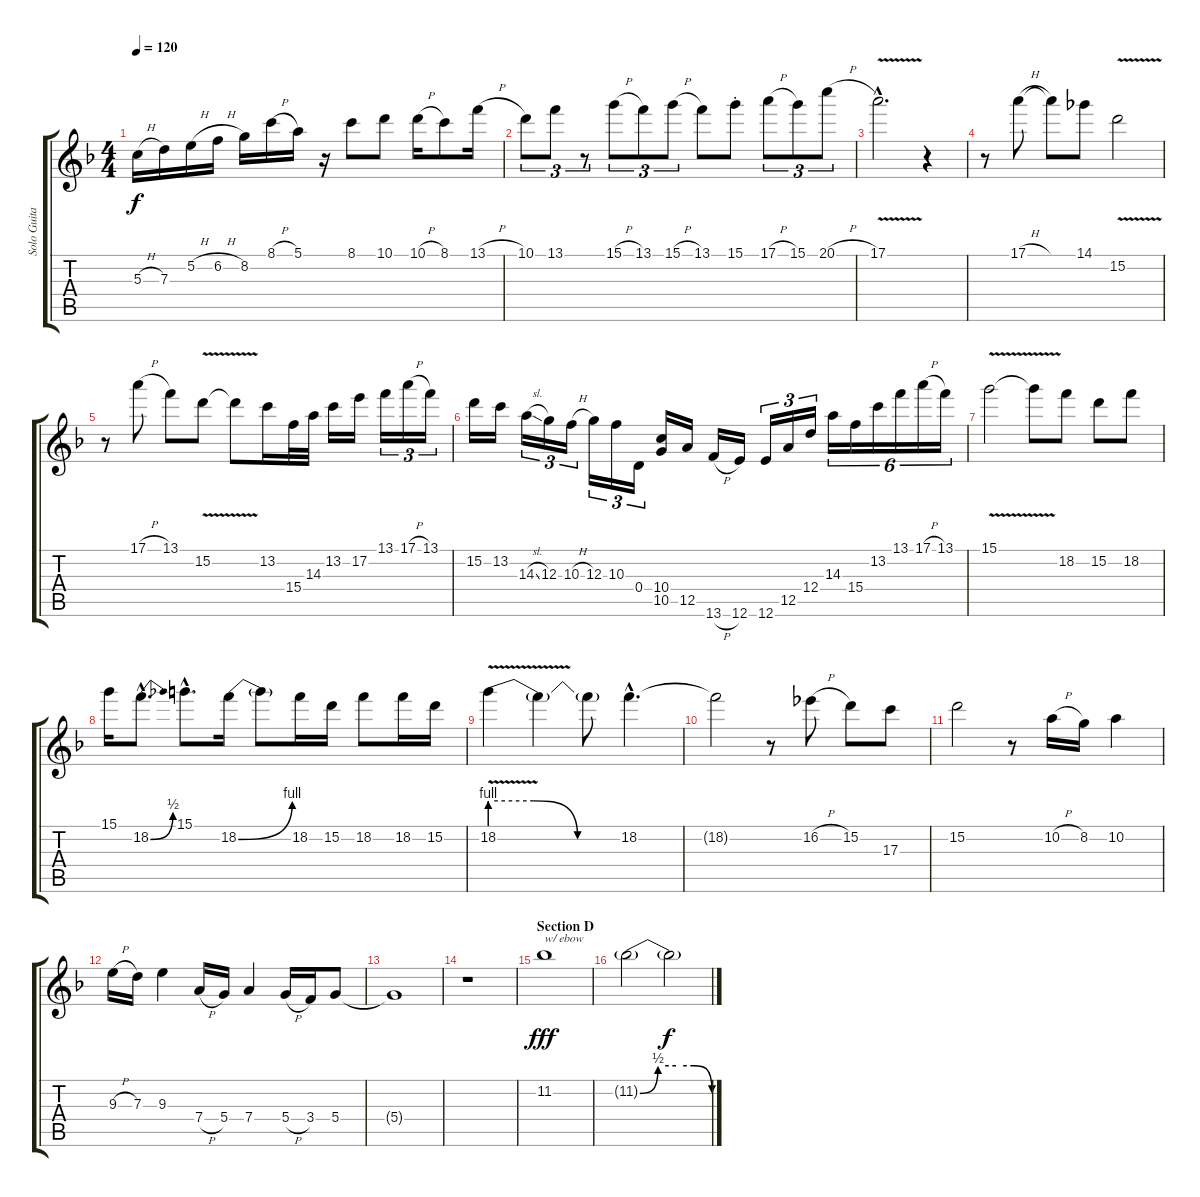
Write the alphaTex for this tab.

\track ("Solo Guitar (Standard)" "Solo Guita") {instrument electricguitarjazz}
\staff {score tabs}
\tuning (E4 B3 G3 D3 A2 E2) {hide}
\ts (4 4)
\tempo 120
\clef g2
\ks f
5.3{h}.16{dy f} 7.3.16 5.2{h}.16 6.2{h}.16 8.2.16 8.1{h}.16 5.1.16 r.16 8.1.8 10.1.8 10.1{h}.16 8.1.8 13.1{h}.16 |
10.1.8{tu (3 2)} 13.1.8{tu (3 2)} r.8{tu (3 2)} 15.1{h}.8{tu (3 2)} 13.1.8{tu (3 2)} 15.1{h}.8{tu (3 2)} 13.1.8 15.1{st}.8 17.1{h}.8{tu (3 2)} 15.1.8{tu (3 2)} 20.1{h}.8{tu (3 2)} |
17.1{v hac}.2{d} r.4 |
r.8 17.1{h}.8 17.1{t}.8 14.1.8 15.2{v}.2 |
r.8 17.1{h}.8 13.1.8 15.2{v}.8 15.2{t}.8 13.2.16 15.4.32 14.3.32 13.2.16 17.2.16 13.1.16{tu (3 2)} 17.1{h}.16{tu (3 2)} 13.1.16{tu (3 2)} |
15.2.16 13.2.16 14.3{sl}.16{tu (3 2)} 12.3.16{tu (3 2)} 10.3{h}.16{tu (3 2)} 12.3.16{tu (3 2)} 10.3.16{tu (3 2)} 0.4.16{tu (3 2)} (10.4 10.5).16 12.5.16 13.6{h}.16 12.6.16 12.6.16{tu (3 2)} 12.5.16{tu (3 2)} 12.4.16{tu (3 2)} 14.3.16{tu (6 4)} 15.4.16{tu (6 4)} 13.2.16{tu (6 4)} 13.1.16{tu (6 4)} 17.1{h}.16{tu (6 4)} 13.1.16{tu (6 4)} |
15.1{v}.2 15.1{t}.8 18.2.8 15.2.8 18.2.8 |
15.1.16 18.2{be (bend 0 0 60 2) hac}.8{d} 15.1{hac}.8{d} 18.2{be (bend 0 0 60 4)}.16 18.2{t}.8 18.2.16 15.2.16 18.2.8 18.2.16 15.2.16 |
18.2{be (custom 0 4 20 4 40 0 60 0) v}.4 18.2{t}.4 18.2{t}.8 18.2{hac}.4{d} |
18.2{t}.2 r.8 16.2{h}.8 15.2.8 17.3.8 |
15.2.2 r.8 10.2{h}.16 8.2.16 10.2.4 |
9.3{h}.16 7.3.16 9.3.4 7.4{h}.16 5.4.16 7.4.4 5.4{h}.16 3.4.16 5.4.8 |
5.4{t}.1 |
r.1 |
\section ("" "Section D")
11.2{be (hold 0 0 60 0)}.1{txt "w/ ebow" dy fff} |
11.2{be (custom 0 0 15 2 30 2 45 2 60 0) g}.2 11.2{t}.2{dy f}
